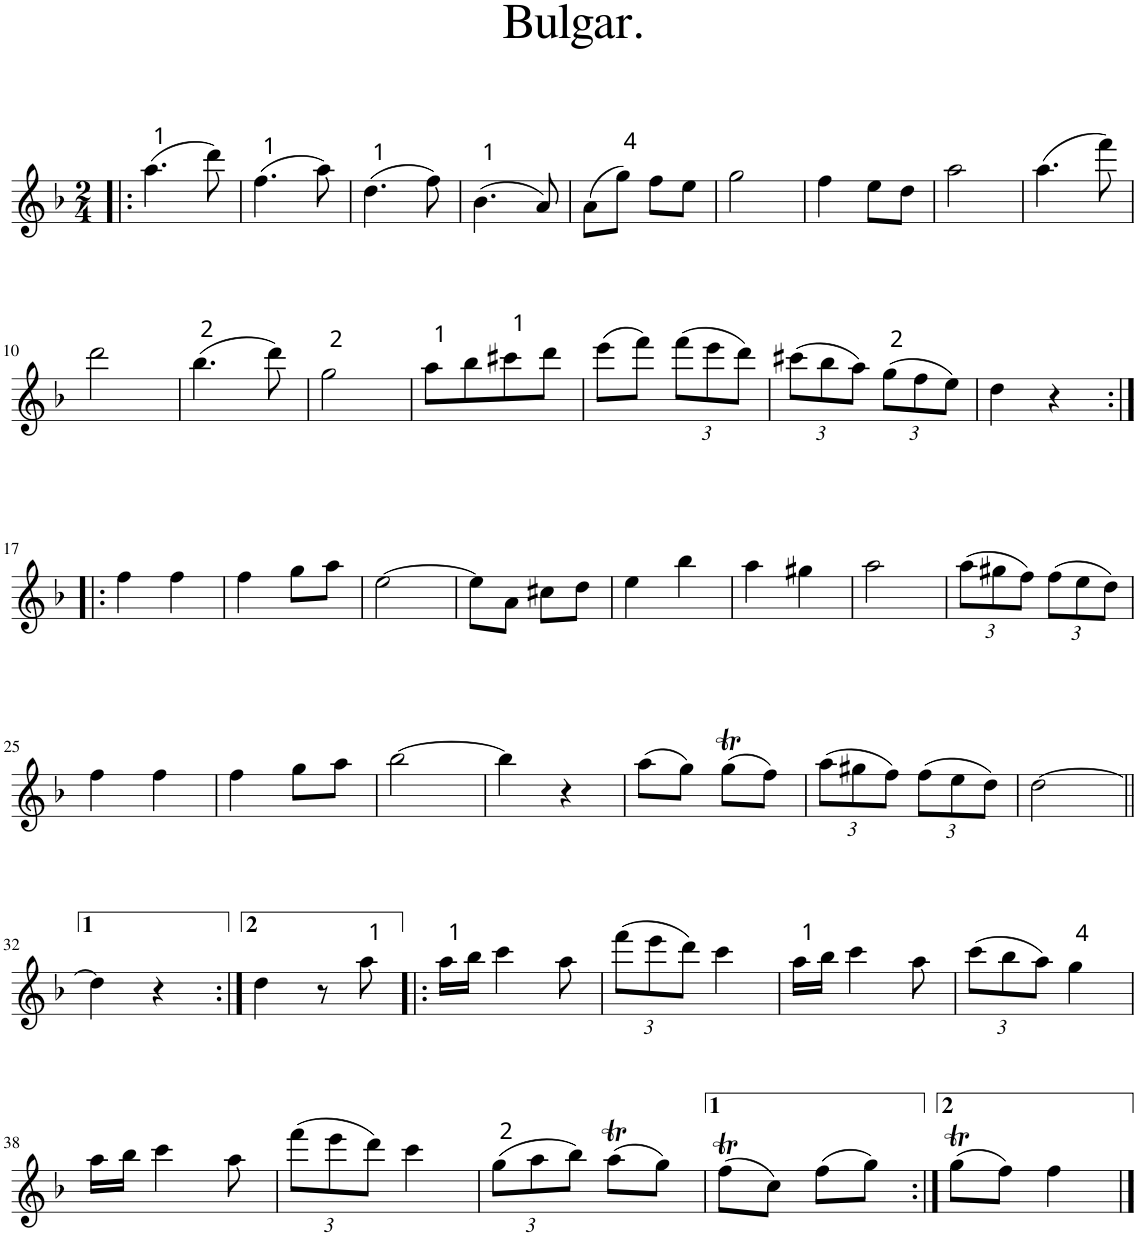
**kern
*part1
*staff1
*I"Piano
*I'Pno.
*clefG2
*k[b-]
*d:
*M2/4
=1!|:
(4.aa\
8ddd\)
=2
(4.ff\
8aa\)
=3
(4.dd\
8ff\)
=4
(4.b-\
8a/)
=5
(8a\L
8gg\J)
8ff\L
8ee\J
=6
2gg\
=7
4ff\
8ee\L
8dd\J
=8
2aa\
=9
(4.aa\
8fff\)
!!LO:LB:g=z
=10
2ddd\
=11
(4.bb-\
8ddd\)
=12
2gg\
=13
8aa\L
8bb-\
8ccc#X\
8ddd\J
=14
(8eee\L
8fff\J)
*Xbrackettup
(12fff\L
12eee\
12ddd\J)
=15
(12ccc#X\L
12bb-\
12aa\J)
(12gg\L
12ff\
12ee\J)
=16
4dd\
4r
!!LO:LB:g=z
=17:|!|:
4ff\
4ff\
=18
4ff\
8gg\L
8aa\J
=19
[2ee\
=20
8ee\L]
8a\J
8cc#X\L
8dd\J
=21
4ee\
4bb-\
=22
4aa\
4gg#X\
=23
2aa\
=24
(12aa\L
12gg#X\
12ff\J)
(12ff\L
12ee\
12dd\J)
!!LO:LB:g=z
=25
4ff\
4ff\
=26
4ff\
8gg\L
8aa\J
=27
[2bb-\
=28
4bb-\]
4r
=29
(8aa\L
8gg\J)
(8ggT\L
8ff\J)
=30
(12aa\L
12gg#X\
12ff\J)
(12ff\L
12ee\
12dd\J)
=31
[2dd\
!!LO:LB:g=z
=32||
4dd\]
4r
=33:|!
4dd\
8r
8aa\
=34!|:
16aa\LL
16bb-\JJ
4ccc\
8aa\
=35
(12fff\L
12eee\
12ddd\J)
4ccc\
=36
16aa\LL
16bb-\JJ
4ccc\
8aa\
=37
(12ccc\L
12bb-\
12aa\J)
4gg\
!!LO:LB:g=z
=38
16aa\LL
16bb-\JJ
4ccc\
8aa\
=39
(12fff\L
12eee\
12ddd\J)
4ccc\
=40
(12gg\L
12aa\
12bb-\J)
(8aat\L
8gg\J)
=41
(8ffT\L
8cc\J)
(8ff\L
8gg\J)
=42:|!
(8ggT\L
8ff\J)
4ff\
==
*-
